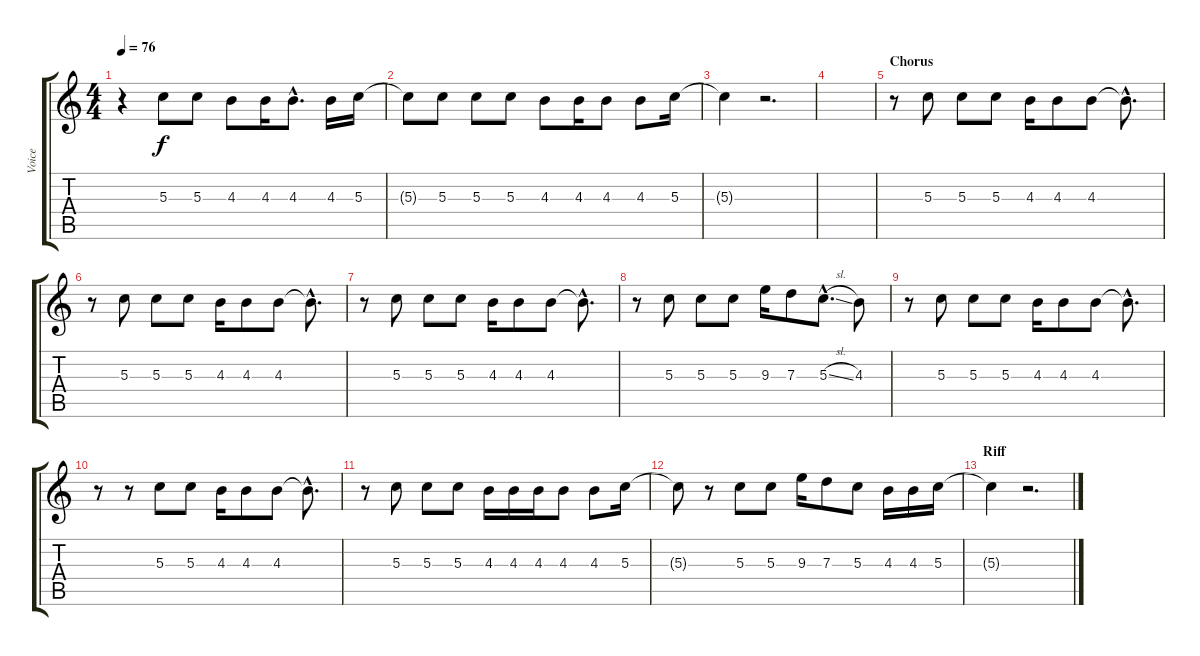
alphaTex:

\track ("Voice" "Voice") {instrument contrabass}
\staff {score tabs}
\tuning (E4 B3 G3 D3 A2 E2) {hide}
\ts (4 4)
\tempo 76
\clef g2
\ks c
r.4{dy f} 5.3.8 5.3.8 4.3.8 4.3.16 4.3{hac}.8{d} 4.3.16 5.3.16 |
5.3{t}.8 5.3.8 5.3.8 5.3.8 4.3.8 4.3.16 4.3.8 4.3.8 5.3.16 |
5.3{t}.4 r.2{d} |
|
\section ("" "Chorus")
r.8 5.3.8 5.3.8 5.3.8 4.3.16 4.3.8 4.3.8 4.3{hac t}.8{d} |
r.8 5.3.8 5.3.8 5.3.8 4.3.16 4.3.8 4.3.8 4.3{hac t}.8{d} |
r.8 5.3.8 5.3.8 5.3.8 4.3.16 4.3.8 4.3.8 4.3{hac t}.8{d} |
r.8 5.3.8 5.3.8 5.3.8 9.3.16 7.3.8 5.3{sl hac}.8{d} 4.3.8 |
r.8 5.3.8 5.3.8 5.3.8 4.3.16 4.3.8 4.3.8 4.3{hac t}.8{d} |
r.8 r.8 5.3.8 5.3.8 4.3.16 4.3.8 4.3.8 4.3{hac t}.8{d} |
r.8 5.3.8 5.3.8 5.3.8 4.3.16 4.3.16 4.3.16 4.3.8 4.3.8 5.3.16 |
5.3{t}.8 r.8 5.3.8 5.3.8 9.3.16 7.3.8 5.3.8 4.3.16 4.3.16 5.3.16 |
\section ("" "Riff")
5.3{t}.4 r.2{d}
